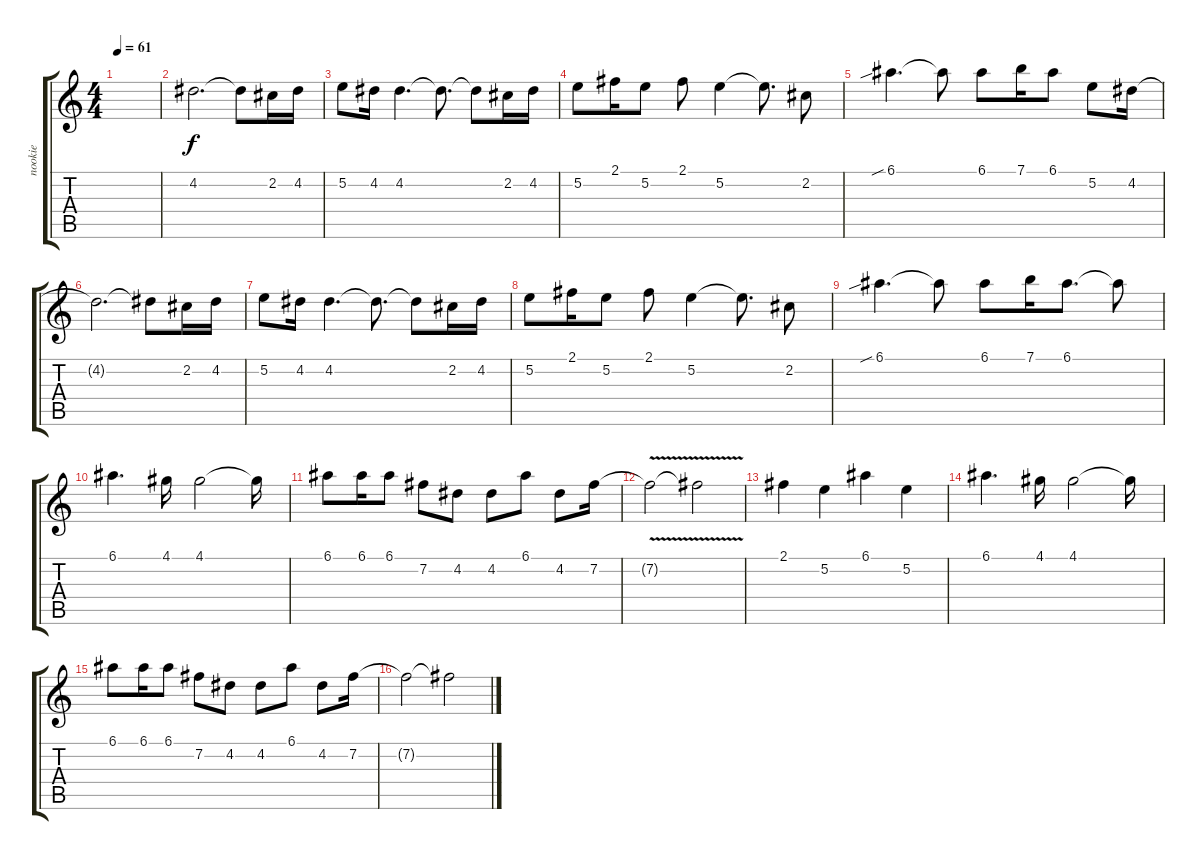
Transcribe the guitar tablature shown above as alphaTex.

\track ("nookie" "nookie") {instrument electricguitarclean}
\staff {score tabs}
\tuning (E4 B3 G3 D3 A2 E2) {hide}
\ts (4 4)
\tempo 61
\clef g2
\ks c
|
4.2.2{d} 4.2{t}.8 2.2.16 4.2.16 |
5.2.8 4.2.16 4.2.4{d} 4.2{t}.8{d} 4.2{t}.8 2.2.16 4.2.16 |
5.2.8 2.1.16 5.2.8 2.1.8 5.2.4 5.2{t}.8{d} 2.2.8 |
6.1{sib}.4{d} 6.1{t}.8 6.1.8 7.1.16 6.1.8 5.2.8 4.2.16 |
4.2{t}.2{d} 4.2{t}.8 2.2.16 4.2.16 |
5.2.8 4.2.16 4.2.4{d} 4.2{t}.8{d} 4.2{t}.8 2.2.16 4.2.16 |
5.2.8 2.1.16 5.2.8 2.1.8 5.2.4 5.2{t}.8{d} 2.2.8 |
6.1{sib}.4{d} 6.1{t}.8 6.1.8 7.1.16 6.1.8{d} 6.1{t}.8 |
6.1.4{d} 4.1.16 4.1.2 4.1{t}.16 |
6.1.8 6.1.16 6.1.8 7.2.8 4.2.8 4.2.8 6.1.8 4.2.8 7.2.16 |
7.2{v t}.2 7.2{t}.2 |
2.1.4 5.2.4 6.1.4 5.2.4 |
6.1.4{d} 4.1.16 4.1.2 4.1{t}.16 |
6.1.8 6.1.16 6.1.8 7.2.8 4.2.8 4.2.8 6.1.8 4.2.8 7.2.16 |
7.2{t}.2 7.2{t}.2
